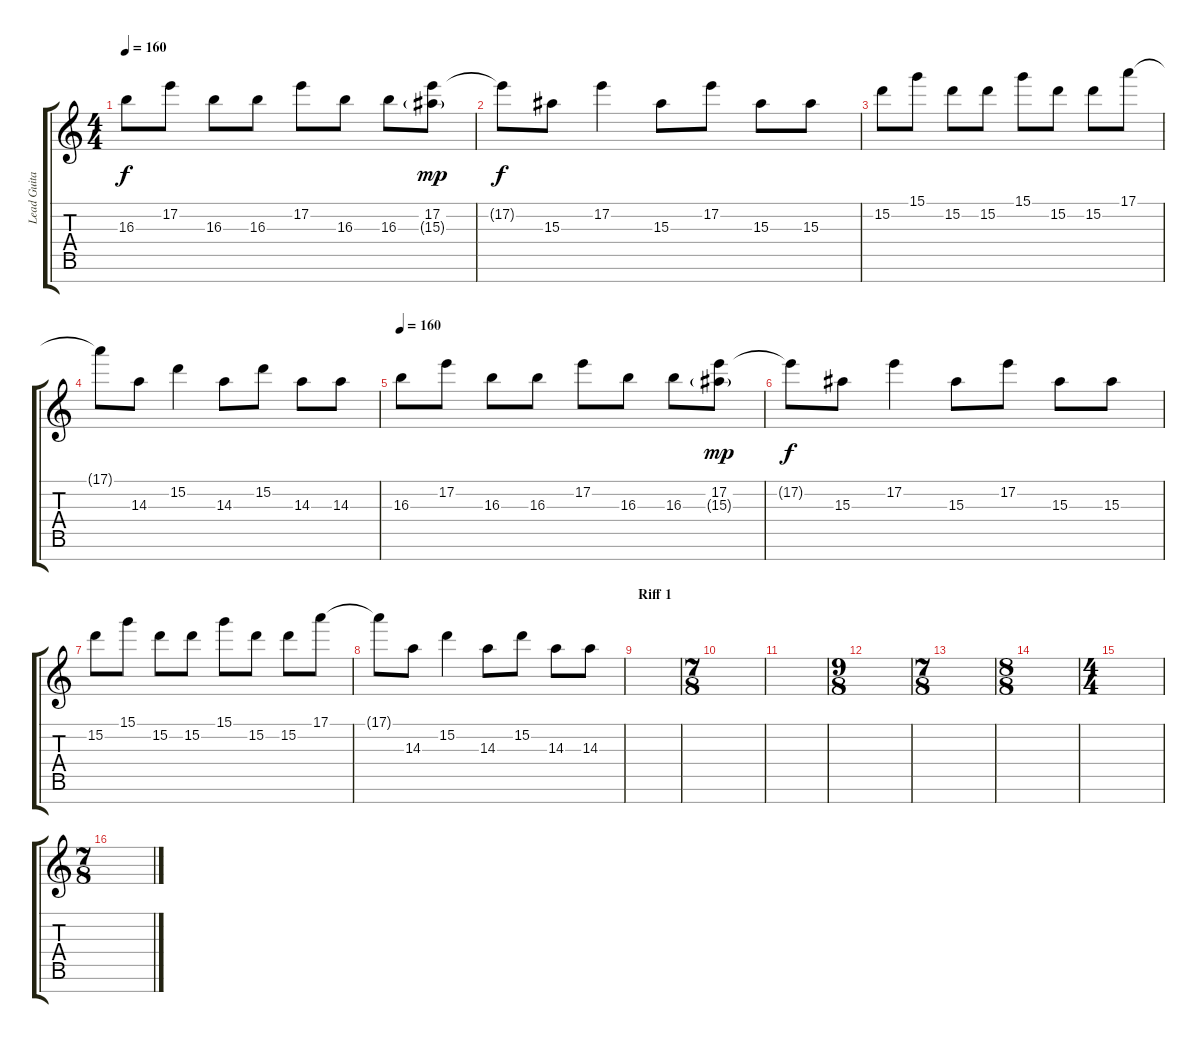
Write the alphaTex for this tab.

\track ("Lead Guitar" "Lead Guita") {instrument distortionguitar}
\staff {score tabs}
\tuning (E4 B3 G3 D3 A2 E2 B1) {hide}
\ts (4 4)
\tempo 160
\clef g2
\ks c
16.3.8{dy f} 17.2.8 16.3.8 16.3.8 17.2.8 16.3.8 16.3.8 (17.2 15.3{g}).8{dy mp} |
17.2{t}.8{dy f} 15.3.8 17.2.4 15.3.8 17.2.8 15.3.8 15.3.8 |
15.2.8 15.1.8 15.2.8 15.2.8 15.1.8 15.2.8 15.2.8 17.1.8 |
17.1{t}.8 14.3.8 15.2.4 14.3.8 15.2.8 14.3.8 14.3.8 |
\tempo 160
16.3.8 17.2.8 16.3.8 16.3.8 17.2.8 16.3.8 16.3.8 (17.2 15.3{g}).8{dy mp} |
17.2{t}.8{dy f} 15.3.8 17.2.4 15.3.8 17.2.8 15.3.8 15.3.8 |
15.2.8 15.1.8 15.2.8 15.2.8 15.1.8 15.2.8 15.2.8 17.1.8 |
17.1{t}.8 14.3.8 15.2.4 14.3.8 15.2.8 14.3.8 14.3.8 |
\section ("" "Riff 1")
|
\ts (7 8)
|
|
\ts (9 8)
|
\ts (7 8)
|
\ts (8 8)
|
\ts (4 4)
|
\ts (7 8)
